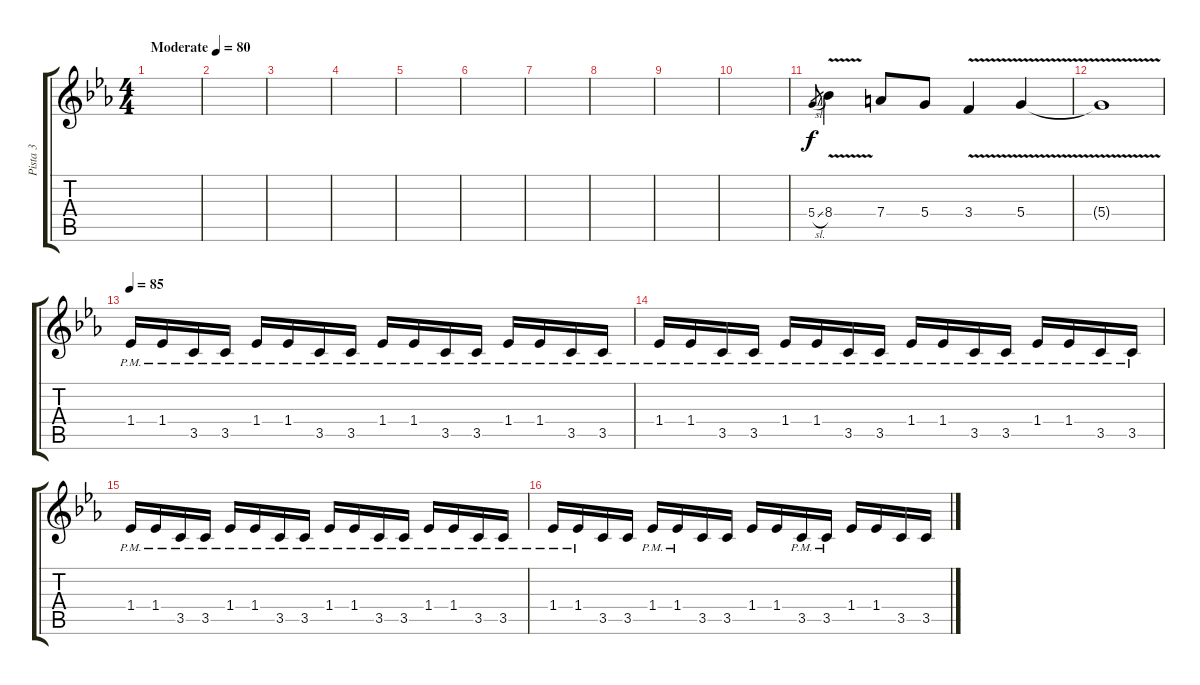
\track ("Pista 3" "Pista 3") {instrument distortionguitar}
\staff {score tabs}
\tuning (E4 B3 G3 D3 A2 E2) {hide}
\ts (4 4)
\tempo (80 "Moderate")
\clef g2
\ks eb
|
|
|
|
|
|
|
|
|
|
5.4{sl}.8{gr} 8.4{v}.4 7.4.8 5.4.8 3.4{v}.4 5.4{v}.4 |
5.4{t}.1 |
\tempo 85
1.4{pm}.16 1.4{pm}.16 3.5{pm}.16 3.5{pm}.16 1.4{pm}.16 1.4{pm}.16 3.5{pm}.16 3.5{pm}.16 1.4{pm}.16 1.4{pm}.16 3.5{pm}.16 3.5{pm}.16 1.4{pm}.16 1.4{pm}.16 3.5{pm}.16 3.5{pm}.16 |
1.4{pm}.16 1.4{pm}.16 3.5{pm}.16 3.5{pm}.16 1.4{pm}.16 1.4{pm}.16 3.5{pm}.16 3.5{pm}.16 1.4{pm}.16 1.4{pm}.16 3.5{pm}.16 3.5{pm}.16 1.4{pm}.16 1.4{pm}.16 3.5{pm}.16 3.5{pm}.16 |
1.4{pm}.16 1.4{pm}.16 3.5{pm}.16 3.5{pm}.16 1.4{pm}.16 1.4{pm}.16 3.5{pm}.16 3.5{pm}.16 1.4{pm}.16 1.4{pm}.16 3.5{pm}.16 3.5{pm}.16 1.4{pm}.16 1.4{pm}.16 3.5{pm}.16 3.5{pm}.16 |
1.4{pm}.16 1.4{pm}.16 3.5.16 3.5.16 1.4{pm}.16 1.4{pm}.16 3.5.16 3.5.16 1.4.16 1.4.16 3.5{pm}.16 3.5{pm}.16 1.4.16 1.4.16 3.5.16 3.5.16
